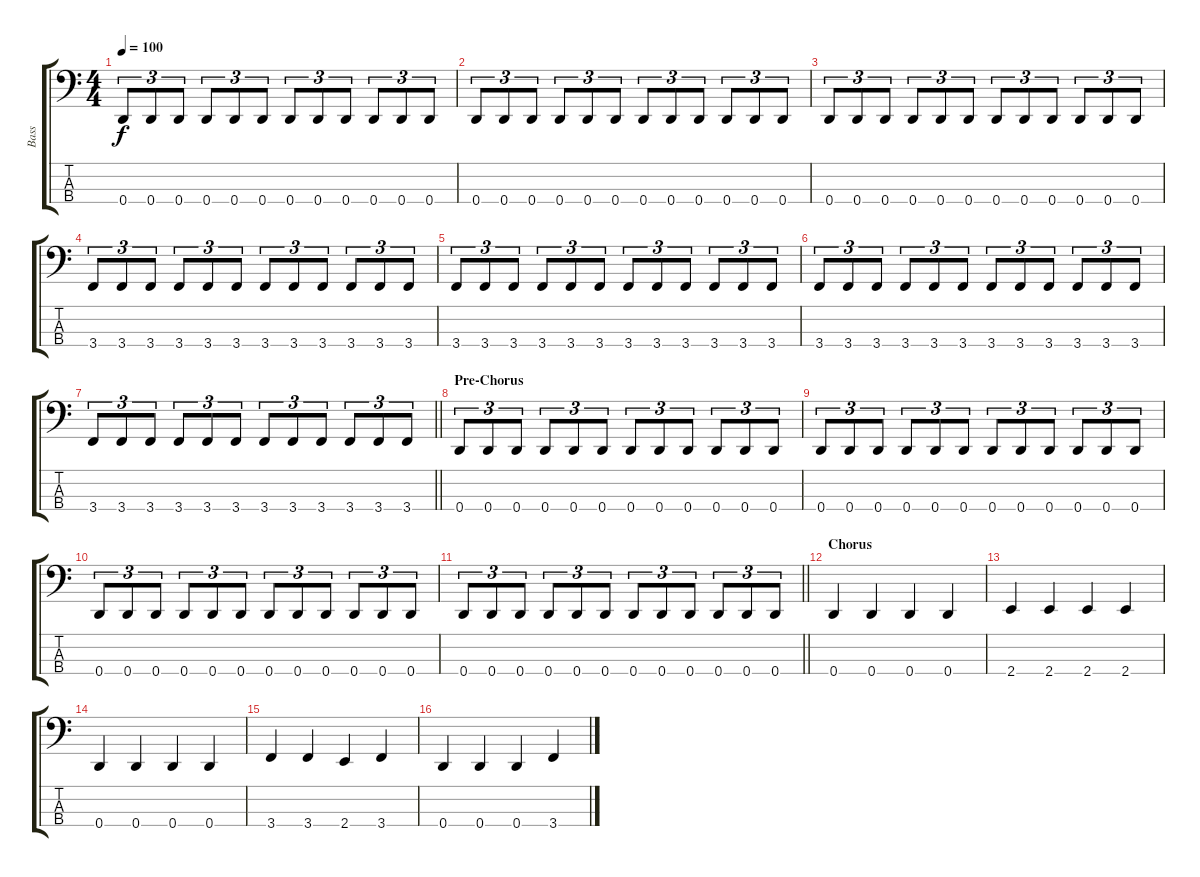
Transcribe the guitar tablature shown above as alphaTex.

\track ("Bass" "Bass") {instrument electricbasspick}
\staff {score tabs}
\tuning (G2 D2 A1 D1) {hide}
\ts (4 4)
\tempo 100
\clef f4
\ks c
0.4.8{tu (3 2) dy f} 0.4.8{tu (3 2)} 0.4.8{tu (3 2)} 0.4.8{tu (3 2)} 0.4.8{tu (3 2)} 0.4.8{tu (3 2)} 0.4.8{tu (3 2)} 0.4.8{tu (3 2)} 0.4.8{tu (3 2)} 0.4.8{tu (3 2)} 0.4.8{tu (3 2)} 0.4.8{tu (3 2)} |
0.4.8{tu (3 2)} 0.4.8{tu (3 2)} 0.4.8{tu (3 2)} 0.4.8{tu (3 2)} 0.4.8{tu (3 2)} 0.4.8{tu (3 2)} 0.4.8{tu (3 2)} 0.4.8{tu (3 2)} 0.4.8{tu (3 2)} 0.4.8{tu (3 2)} 0.4.8{tu (3 2)} 0.4.8{tu (3 2)} |
0.4.8{tu (3 2)} 0.4.8{tu (3 2)} 0.4.8{tu (3 2)} 0.4.8{tu (3 2)} 0.4.8{tu (3 2)} 0.4.8{tu (3 2)} 0.4.8{tu (3 2)} 0.4.8{tu (3 2)} 0.4.8{tu (3 2)} 0.4.8{tu (3 2)} 0.4.8{tu (3 2)} 0.4.8{tu (3 2)} |
3.4.8{tu (3 2)} 3.4.8{tu (3 2)} 3.4.8{tu (3 2)} 3.4.8{tu (3 2)} 3.4.8{tu (3 2)} 3.4.8{tu (3 2)} 3.4.8{tu (3 2)} 3.4.8{tu (3 2)} 3.4.8{tu (3 2)} 3.4.8{tu (3 2)} 3.4.8{tu (3 2)} 3.4.8{tu (3 2)} |
3.4.8{tu (3 2)} 3.4.8{tu (3 2)} 3.4.8{tu (3 2)} 3.4.8{tu (3 2)} 3.4.8{tu (3 2)} 3.4.8{tu (3 2)} 3.4.8{tu (3 2)} 3.4.8{tu (3 2)} 3.4.8{tu (3 2)} 3.4.8{tu (3 2)} 3.4.8{tu (3 2)} 3.4.8{tu (3 2)} |
3.4.8{tu (3 2)} 3.4.8{tu (3 2)} 3.4.8{tu (3 2)} 3.4.8{tu (3 2)} 3.4.8{tu (3 2)} 3.4.8{tu (3 2)} 3.4.8{tu (3 2)} 3.4.8{tu (3 2)} 3.4.8{tu (3 2)} 3.4.8{tu (3 2)} 3.4.8{tu (3 2)} 3.4.8{tu (3 2)} |
\barLineRight lightlight
3.4.8{tu (3 2)} 3.4.8{tu (3 2)} 3.4.8{tu (3 2)} 3.4.8{tu (3 2)} 3.4.8{tu (3 2)} 3.4.8{tu (3 2)} 3.4.8{tu (3 2)} 3.4.8{tu (3 2)} 3.4.8{tu (3 2)} 3.4.8{tu (3 2)} 3.4.8{tu (3 2)} 3.4.8{tu (3 2)} |
\section ("" "Pre-Chorus")
0.4.8{tu (3 2)} 0.4.8{tu (3 2)} 0.4.8{tu (3 2)} 0.4.8{tu (3 2)} 0.4.8{tu (3 2)} 0.4.8{tu (3 2)} 0.4.8{tu (3 2)} 0.4.8{tu (3 2)} 0.4.8{tu (3 2)} 0.4.8{tu (3 2)} 0.4.8{tu (3 2)} 0.4.8{tu (3 2)} |
0.4.8{tu (3 2)} 0.4.8{tu (3 2)} 0.4.8{tu (3 2)} 0.4.8{tu (3 2)} 0.4.8{tu (3 2)} 0.4.8{tu (3 2)} 0.4.8{tu (3 2)} 0.4.8{tu (3 2)} 0.4.8{tu (3 2)} 0.4.8{tu (3 2)} 0.4.8{tu (3 2)} 0.4.8{tu (3 2)} |
0.4.8{tu (3 2)} 0.4.8{tu (3 2)} 0.4.8{tu (3 2)} 0.4.8{tu (3 2)} 0.4.8{tu (3 2)} 0.4.8{tu (3 2)} 0.4.8{tu (3 2)} 0.4.8{tu (3 2)} 0.4.8{tu (3 2)} 0.4.8{tu (3 2)} 0.4.8{tu (3 2)} 0.4.8{tu (3 2)} |
\barLineRight lightlight
0.4.8{tu (3 2)} 0.4.8{tu (3 2)} 0.4.8{tu (3 2)} 0.4.8{tu (3 2)} 0.4.8{tu (3 2)} 0.4.8{tu (3 2)} 0.4.8{tu (3 2)} 0.4.8{tu (3 2)} 0.4.8{tu (3 2)} 0.4.8{tu (3 2)} 0.4.8{tu (3 2)} 0.4.8{tu (3 2)} |
\section ("" "Chorus")
0.4.4 0.4.4 0.4.4 0.4.4 |
2.4.4 2.4.4 2.4.4 2.4.4 |
0.4.4 0.4.4 0.4.4 0.4.4 |
3.4.4 3.4.4 2.4.4 3.4.4 |
0.4.4 0.4.4 0.4.4 3.4.4
